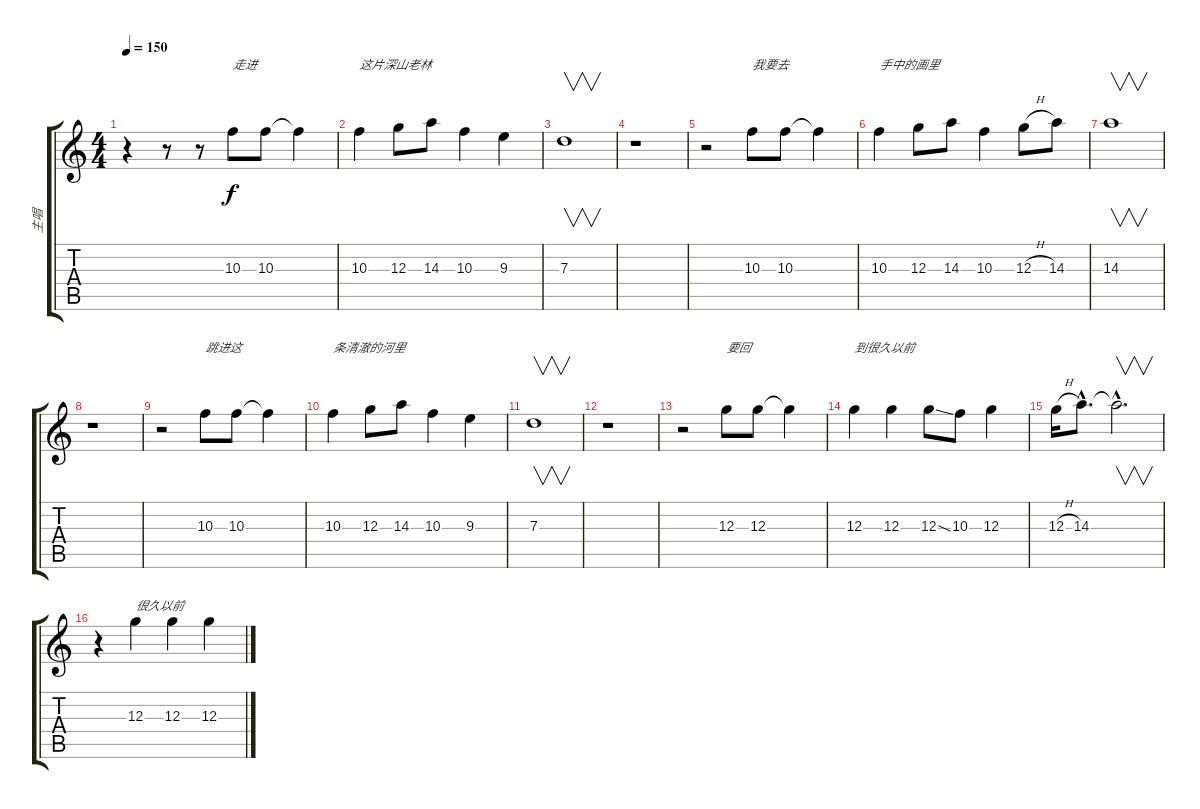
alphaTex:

\track ("主唱" "主唱") {instrument distortionguitar}
\staff {score tabs}
\tuning (E4 B3 G3 D3 A2 E2) {hide}
\ts (4 4)
\tempo 150
\clef g2
\ks c
r.4{dy f} r.8 r.8 10.3.8{txt "走进"} 10.3.8 10.3{t}.4 |
10.3.4{txt "这片深山老林"} 12.3.8 14.3.8 10.3.4 9.3.4 |
7.3.1{v} |
r.1 |
r.2 10.3.8{txt "我要去"} 10.3.8 10.3{t}.4 |
10.3.4{txt "手中的画里"} 12.3.8 14.3.8 10.3.4 12.3{h}.8 14.3.8 |
14.3.1{v} |
r.1 |
r.2 10.3.8{txt "跳进这"} 10.3.8 10.3{t}.4 |
10.3.4{txt "条清澈的河里"} 12.3.8 14.3.8 10.3.4 9.3.4 |
7.3.1{v} |
r.1 |
r.2 12.3.8{txt "要回"} 12.3.8 12.3{t}.4 |
12.3.4{txt "到很久以前"} 12.3.4 12.3{ss}.8 10.3.8 12.3.4 |
12.3{h}.16 14.3{hac}.8{d} 14.3{hac t}.2{v d} |
r.4 12.3.4{txt "很久以前"} 12.3.4 12.3{ss}.4
